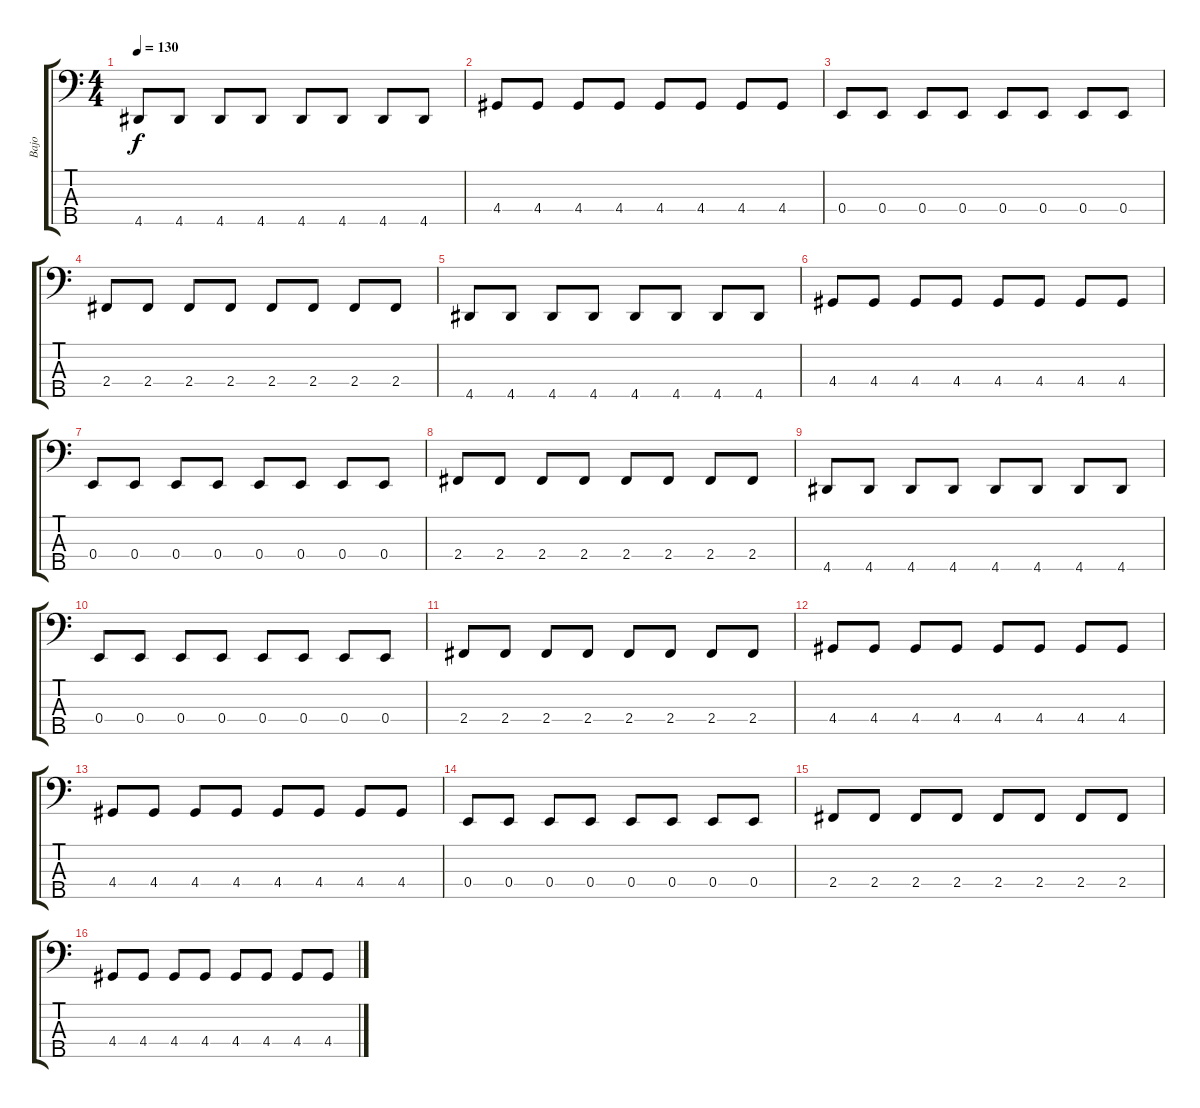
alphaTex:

\track ("Bajo" "Bajo") {solo instrument electricbassfinger}
\staff {score tabs}
\tuning (G2 D2 A1 E1 B0) {hide}
\ts (4 4)
\tempo 130
\clef f4
\ks c
4.5.8{dy f} 4.5.8 4.5.8 4.5.8 4.5.8 4.5.8 4.5.8 4.5.8 |
4.4.8 4.4.8 4.4.8 4.4.8 4.4.8 4.4.8 4.4.8 4.4.8 |
0.4.8 0.4.8 0.4.8 0.4.8 0.4.8 0.4.8 0.4.8 0.4.8 |
2.4.8 2.4.8 2.4.8 2.4.8 2.4.8 2.4.8 2.4.8 2.4.8 |
4.5.8 4.5.8 4.5.8 4.5.8 4.5.8 4.5.8 4.5.8 4.5.8 |
4.4.8 4.4.8 4.4.8 4.4.8 4.4.8 4.4.8 4.4.8 4.4.8 |
0.4.8 0.4.8 0.4.8 0.4.8 0.4.8 0.4.8 0.4.8 0.4.8 |
2.4.8 2.4.8 2.4.8 2.4.8 2.4.8 2.4.8 2.4.8 2.4.8 |
4.5.8 4.5.8 4.5.8 4.5.8 4.5.8 4.5.8 4.5.8 4.5.8 |
0.4.8 0.4.8 0.4.8 0.4.8 0.4.8 0.4.8 0.4.8 0.4.8 |
2.4.8 2.4.8 2.4.8 2.4.8 2.4.8 2.4.8 2.4.8 2.4.8 |
4.4.8 4.4.8 4.4.8 4.4.8 4.4.8 4.4.8 4.4.8 4.4.8 |
4.4.8 4.4.8 4.4.8 4.4.8 4.4.8 4.4.8 4.4.8 4.4.8 |
0.4.8 0.4.8 0.4.8 0.4.8 0.4.8 0.4.8 0.4.8 0.4.8 |
2.4.8 2.4.8 2.4.8 2.4.8 2.4.8 2.4.8 2.4.8 2.4.8 |
4.4.8 4.4.8 4.4.8 4.4.8 4.4.8 4.4.8 4.4.8 4.4.8
